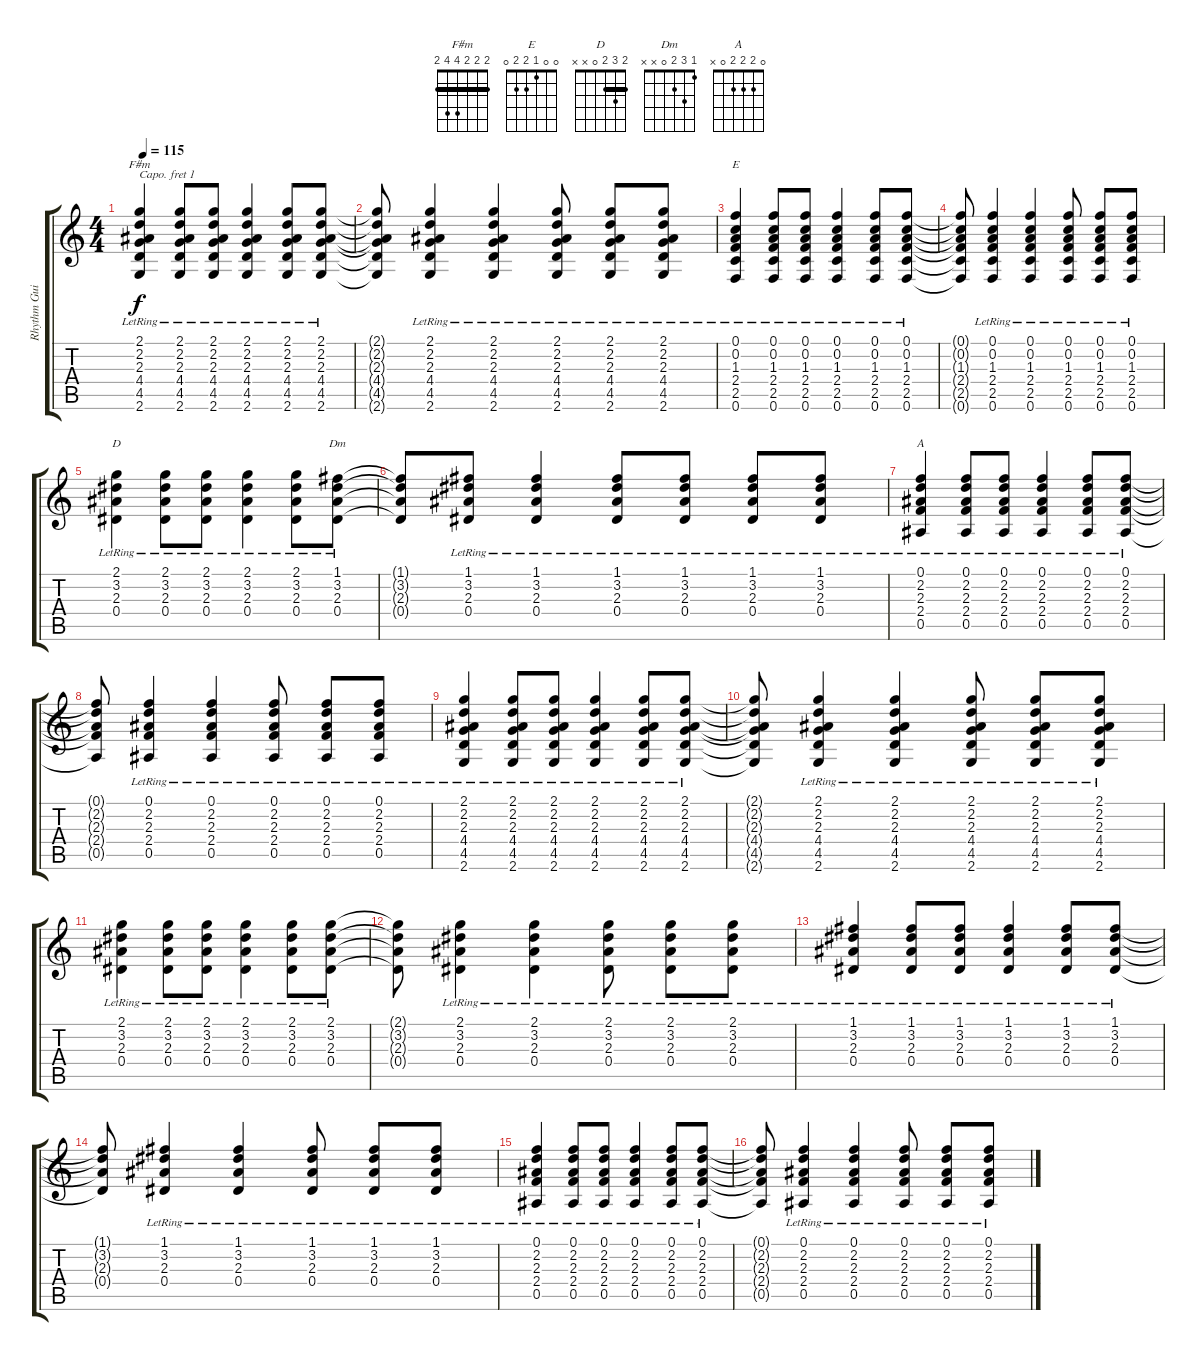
\track ("Rhythm Guitar" "Rhythm Gui") {instrument acousticguitarsteel}
\staff {score tabs}
\capo 1
\tuning (E4 B3 G3 D3 A2 E2) {hide}
\chord ("F#m" 2 2 2 4 4 2) {barre 2}
\chord ("E" 0 0 1 2 2 0)
\chord ("D" 2 3 2 0 x x) {barre 2}
\chord ("Dm" 1 3 2 0 x x)
\chord ("A" 0 2 2 2 0 x)
\ts (4 4)
\tempo 115
\clef g2
\ks c
(2.1{lr} 2.2{lr} 2.3{lr} 4.4{lr} 4.5{lr} 2.6{lr}).4{ch "F#m" dy f} (2.1{lr} 2.2{lr} 2.3{lr} 4.4{lr} 4.5{lr} 2.6{lr}).8 (2.1{lr} 2.2{lr} 2.3{lr} 4.4{lr} 4.5{lr} 2.6{lr}).8 (2.1{lr} 2.2{lr} 2.3{lr} 4.4{lr} 4.5{lr} 2.6{lr}).4 (2.1{lr} 2.2{lr} 2.3{lr} 4.4{lr} 4.5{lr} 2.6{lr}).8 (2.1{lr} 2.2{lr} 2.3{lr} 4.4{lr} 4.5{lr} 2.6{lr}).8 |
(2.1{t} 2.2{t} 2.3{t} 4.4{t} 4.5{t} 2.6{t}).8 (2.1{lr} 2.2{lr} 2.3{lr} 4.4{lr} 4.5{lr} 2.6{lr}).4 (2.1{lr} 2.2{lr} 2.3{lr} 4.4{lr} 4.5{lr} 2.6{lr}).4 (2.1{lr} 2.2{lr} 2.3{lr} 4.4{lr} 4.5{lr} 2.6{lr}).8 (2.1{lr} 2.2{lr} 2.3{lr} 4.4{lr} 4.5{lr} 2.6{lr}).8 (2.1{lr} 2.2{lr} 2.3{lr} 4.4{lr} 4.5{lr} 2.6{lr}).8 |
(0.1{lr} 0.2{lr} 1.3{lr} 2.4{lr} 2.5{lr} 0.6{lr}).4{ch "E"} (0.1{lr} 0.2{lr} 1.3{lr} 2.4{lr} 2.5{lr} 0.6{lr}).8 (0.1{lr} 0.2{lr} 1.3{lr} 2.4{lr} 2.5{lr} 0.6{lr}).8 (0.1{lr} 0.2{lr} 1.3{lr} 2.4{lr} 2.5{lr} 0.6{lr}).4 (0.1{lr} 0.2{lr} 1.3{lr} 2.4{lr} 2.5{lr} 0.6{lr}).8 (0.1{lr} 0.2{lr} 1.3{lr} 2.4{lr} 2.5{lr} 0.6{lr}).8 |
(0.1{t} 0.2{t} 1.3{t} 2.4{t} 2.5{t} 0.6{t}).8 (0.1{lr} 0.2{lr} 1.3{lr} 2.4{lr} 2.5{lr} 0.6{lr}).4 (0.1{lr} 0.2{lr} 1.3{lr} 2.4{lr} 2.5{lr} 0.6{lr}).4 (0.1{lr} 0.2{lr} 1.3{lr} 2.4{lr} 2.5{lr} 0.6{lr}).8 (0.1{lr} 0.2{lr} 1.3{lr} 2.4{lr} 2.5{lr} 0.6{lr}).8 (0.1{lr} 0.2{lr} 1.3{lr} 2.4{lr} 2.5{lr} 0.6{lr}).8 |
(2.1{lr} 3.2{lr} 2.3{lr} 0.4{lr}).4{ch "D"} (2.1{lr} 3.2{lr} 2.3{lr} 0.4{lr}).8 (2.1{lr} 3.2{lr} 2.3{lr} 0.4{lr}).8 (2.1{lr} 3.2{lr} 2.3{lr} 0.4{lr}).4 (2.1{lr} 3.2{lr} 2.3{lr} 0.4{lr}).8 (1.1{lr} 3.2{lr} 2.3{lr} 0.4{lr}).8{ch "Dm"} |
(1.1{t} 3.2{t} 2.3{t} 0.4{t}).8 (1.1{lr} 3.2{lr} 2.3{lr} 0.4{lr}).8 (1.1{lr} 3.2{lr} 2.3{lr} 0.4{lr}).4 (1.1{lr} 3.2{lr} 2.3{lr} 0.4{lr}).8 (1.1{lr} 3.2{lr} 2.3{lr} 0.4{lr}).8 (1.1{lr} 3.2{lr} 2.3{lr} 0.4{lr}).8 (1.1{lr} 3.2{lr} 2.3{lr} 0.4{lr}).8 |
(0.1{lr} 2.2{lr} 2.3{lr} 2.4{lr} 0.5{lr}).4{ch "A"} (0.1{lr} 2.2{lr} 2.3{lr} 2.4{lr} 0.5{lr}).8 (0.1{lr} 2.2{lr} 2.3{lr} 2.4{lr} 0.5{lr}).8 (0.1{lr} 2.2{lr} 2.3{lr} 2.4{lr} 0.5{lr}).4 (0.1{lr} 2.2{lr} 2.3{lr} 2.4{lr} 0.5{lr}).8 (0.1{lr} 2.2{lr} 2.3{lr} 2.4{lr} 0.5{lr}).8 |
(0.1{t} 2.2{t} 2.3{t} 2.4{t} 0.5{t}).8 (0.1{lr} 2.2{lr} 2.3{lr} 2.4{lr} 0.5{lr}).4 (0.1{lr} 2.2{lr} 2.3{lr} 2.4{lr} 0.5{lr}).4 (0.1{lr} 2.2{lr} 2.3{lr} 2.4{lr} 0.5{lr}).8 (0.1{lr} 2.2{lr} 2.3{lr} 2.4{lr} 0.5{lr}).8 (0.1{lr} 2.2{lr} 2.3{lr} 2.4{lr} 0.5{lr}).8 |
(2.1{lr} 2.2{lr} 2.3{lr} 4.4{lr} 4.5{lr} 2.6{lr}).4 (2.1{lr} 2.2{lr} 2.3{lr} 4.4{lr} 4.5{lr} 2.6{lr}).8 (2.1{lr} 2.2{lr} 2.3{lr} 4.4{lr} 4.5{lr} 2.6{lr}).8 (2.1{lr} 2.2{lr} 2.3{lr} 4.4{lr} 4.5{lr} 2.6{lr}).4 (2.1{lr} 2.2{lr} 2.3{lr} 4.4{lr} 4.5{lr} 2.6{lr}).8 (2.1{lr} 2.2{lr} 2.3{lr} 4.4{lr} 4.5{lr} 2.6{lr}).8 |
(2.1{t} 2.2{t} 2.3{t} 4.4{t} 4.5{t} 2.6{t}).8 (2.1{lr} 2.2{lr} 2.3{lr} 4.4{lr} 4.5{lr} 2.6{lr}).4 (2.1{lr} 2.2{lr} 2.3{lr} 4.4{lr} 4.5{lr} 2.6{lr}).4 (2.1{lr} 2.2{lr} 2.3{lr} 4.4{lr} 4.5{lr} 2.6{lr}).8 (2.1{lr} 2.2{lr} 2.3{lr} 4.4{lr} 4.5{lr} 2.6{lr}).8 (2.1{lr} 2.2{lr} 2.3{lr} 4.4{lr} 4.5{lr} 2.6{lr}).8 |
(2.1{lr} 3.2{lr} 2.3{lr} 0.4{lr}).4 (2.1{lr} 3.2{lr} 2.3{lr} 0.4{lr}).8 (2.1{lr} 3.2{lr} 2.3{lr} 0.4{lr}).8 (2.1{lr} 3.2{lr} 2.3{lr} 0.4{lr}).4 (2.1{lr} 3.2{lr} 2.3{lr} 0.4{lr}).8 (2.1{lr} 3.2{lr} 2.3{lr} 0.4{lr}).8 |
(2.1{t} 3.2{t} 2.3{t} 0.4{t}).8 (2.1{lr} 3.2{lr} 2.3{lr} 0.4{lr}).4 (2.1{lr} 3.2{lr} 2.3{lr} 0.4{lr}).4 (2.1{lr} 3.2{lr} 2.3{lr} 0.4{lr}).8 (2.1{lr} 3.2{lr} 2.3{lr} 0.4{lr}).8 (2.1{lr} 3.2{lr} 2.3{lr} 0.4{lr}).8 |
(1.1{lr} 3.2{lr} 2.3{lr} 0.4{lr}).4 (1.1{lr} 3.2{lr} 2.3{lr} 0.4{lr}).8 (1.1{lr} 3.2{lr} 2.3{lr} 0.4{lr}).8 (1.1{lr} 3.2{lr} 2.3{lr} 0.4{lr}).4 (1.1{lr} 3.2{lr} 2.3{lr} 0.4{lr}).8 (1.1{lr} 3.2{lr} 2.3{lr} 0.4{lr}).8 |
(1.1{t} 3.2{t} 2.3{t} 0.4{t}).8 (1.1{lr} 3.2{lr} 2.3{lr} 0.4{lr}).4 (1.1{lr} 3.2{lr} 2.3{lr} 0.4{lr}).4 (1.1{lr} 3.2{lr} 2.3{lr} 0.4{lr}).8 (1.1{lr} 3.2{lr} 2.3{lr} 0.4{lr}).8 (1.1{lr} 3.2{lr} 2.3{lr} 0.4{lr}).8 |
(0.1{lr} 2.2{lr} 2.3{lr} 2.4{lr} 0.5{lr}).4 (0.1{lr} 2.2{lr} 2.3{lr} 2.4{lr} 0.5{lr}).8 (0.1{lr} 2.2{lr} 2.3{lr} 2.4{lr} 0.5{lr}).8 (0.1{lr} 2.2{lr} 2.3{lr} 2.4{lr} 0.5{lr}).4 (0.1{lr} 2.2{lr} 2.3{lr} 2.4{lr} 0.5{lr}).8 (0.1{lr} 2.2{lr} 2.3{lr} 2.4{lr} 0.5{lr}).8 |
(0.1{t} 2.2{t} 2.3{t} 2.4{t} 0.5{t}).8 (0.1{lr} 2.2{lr} 2.3{lr} 2.4{lr} 0.5{lr}).4 (0.1{lr} 2.2{lr} 2.3{lr} 2.4{lr} 0.5{lr}).4 (0.1{lr} 2.2{lr} 2.3{lr} 2.4{lr} 0.5{lr}).8 (0.1{lr} 2.2{lr} 2.3{lr} 2.4{lr} 0.5{lr}).8 (0.1{lr} 2.2{lr} 2.3{lr} 2.4{lr} 0.5{lr}).8
